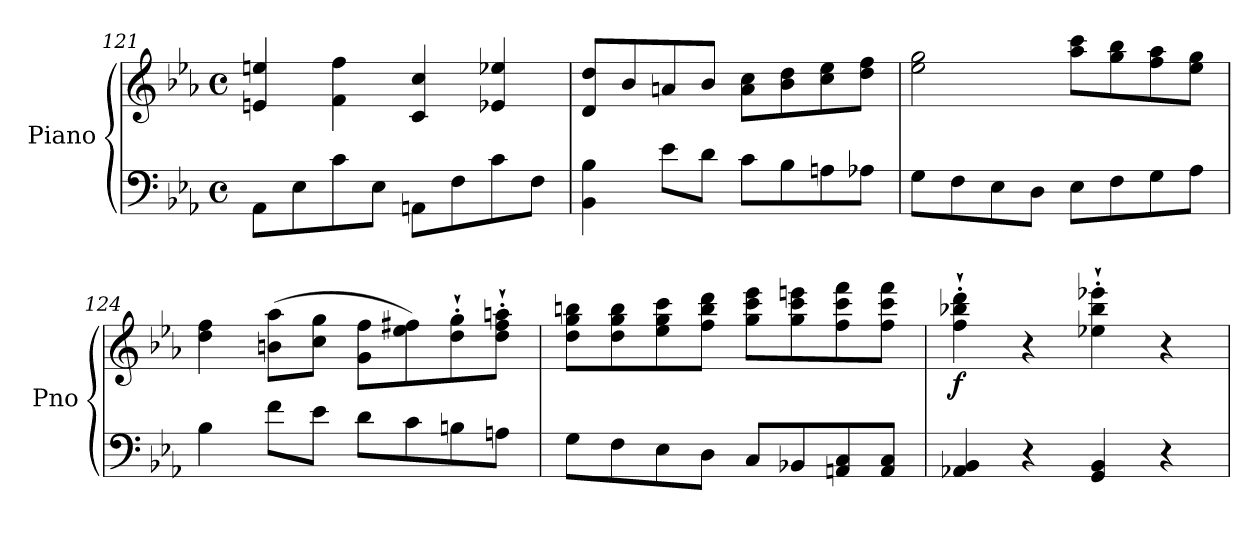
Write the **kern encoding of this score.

**kern	**kern	**dynam
*part1	*part1	*part1
*staff2	*staff1	*staff1/2
*I"Piano	*	*
*I'Pno	*	*
*clefF4	*clefG2	*
*k[b-e-a-]	*k[b-e-a-]	*
*M4/4	*M4/4	*
*met(c)	*met(c)	*
=121	=121	=121
8AA-\L	4en/ 4een/	.
8E-\	.	.
8c\	4f\ 4ff\	.
8E-\J	.	.
8AAn\L	4c/ 4cc/	.
8F\	.	.
8c\	4e-X/ 4ee-X/	.
8F\J	.	.
=122	=122	=122
4BB-\ 4B-\	8d/ 8dd/L	.
.	8b-/	.
8e-\L	8an/	.
8d\J	8b-/J	.
8c\L	8a\ 8cc\L	.
8B-\	8b-\ 8dd\	.
8An\	8cc\ 8ee-\	.
8A-X\J	8dd\ 8ff\J	.
!!LO:LB:g=z
=123	=123	=123
8G\L	2ee-\ 2gg\	.
8F\	.	.
8E-\	.	.
8D\J	.	.
8E-\L	8aa-\ 8ccc\L	.
8F\	8gg\ 8bb-\	.
8G\	8ff\ 8aa-\	.
8A-\J	8ee-\ 8gg\J	.
=124	=124	=124
4B-\	4dd\ 4ff\	.
8f\L	(>8bn\ 8aa-\L	.
8e-\J	8cc\ 8gg\J	.
8d\L	8g\ 8ff\L	.
8c\	8ee-\ 8ff#X\)	.
!	!	!LO:DY:b
8Bn\	8dd\'` 8gg\'`	other-dynamics
8An\J	8dd\'` 8ff#\'` 8aan\'`J	.
=125	=125	=125
8G\L	8dd\ 8gg\ 8bbn\L	.
8F\	8dd\ 8gg\ 8bb\	.
8E-\	8ee-\ 8gg\ 8ccc\	.
8D\J	8ff\ 8bb\ 8ddd\J	.
8C/L	8gg\ 8ccc\ 8eee-\L	.
8BB-X/	8gg\ 8ccc\ 8eeen\	.
8AAn/ 8C/	8ff\ 8ccc\ 8fff\	.
8AA/ 8C/J	8ff\ 8ccc\ 8fff\J	.
=126	=126	=126
!	!	!LO:DY:b
4AA-X/ 4BB-/	4ff\'` 4bb-X\'` 4ddd\'`	f
4r	4r	.
4GG/ 4BB-/	4ee-X\'` 4bb-\'` 4eee-X\'`	.
4r	4r	.
=	=	=
*-	*-	*-
